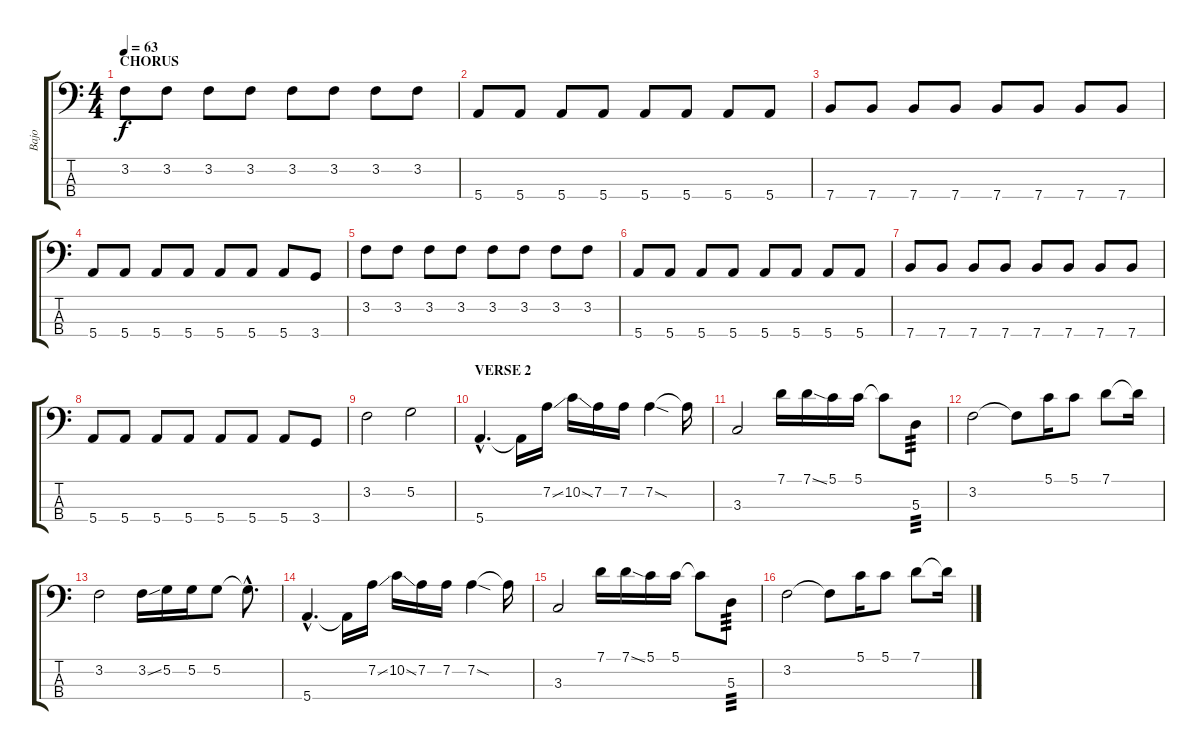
\track ("Bajo" "Bajo") {instrument electricbassfinger}
\staff {score tabs}
\tuning (G2 D2 A1 E1) {hide}
\ts (4 4)
\section ("" "CHORUS")
\tempo 63
\clef f4
\ks c
3.2.8{dy f} 3.2.8 3.2.8 3.2.8 3.2.8 3.2.8 3.2.8 3.2.8 |
5.4.8 5.4.8 5.4.8 5.4.8 5.4.8 5.4.8 5.4.8 5.4.8 |
7.4.8 7.4.8 7.4.8 7.4.8 7.4.8 7.4.8 7.4.8 7.4.8 |
5.4.8 5.4.8 5.4.8 5.4.8 5.4.8 5.4.8 5.4.8 3.4.8 |
3.2.8 3.2.8 3.2.8 3.2.8 3.2.8 3.2.8 3.2.8 3.2.8 |
5.4.8 5.4.8 5.4.8 5.4.8 5.4.8 5.4.8 5.4.8 5.4.8 |
7.4.8 7.4.8 7.4.8 7.4.8 7.4.8 7.4.8 7.4.8 7.4.8 |
5.4.8 5.4.8 5.4.8 5.4.8 5.4.8 5.4.8 5.4.8 3.4.8 |
3.2.2 5.2.2 |
\section ("" "VERSE 2")
5.4{hac}.4{d} 5.4{t}.16 7.2{ss}.16 10.2{ss}.16 7.2.16 7.2.16 7.2{sod}.4 7.2{t}.16 |
3.3.2 7.1.16 7.1{ss}.16 5.1.16 5.1.16 5.1{t}.8 5.3.8{tp 3} |
3.2.2 3.2{t}.8 5.1.16 5.1.8 7.1.8 7.1{t}.16 |
3.2.2 3.2{ss}.16 5.2.16 5.2.16 5.2.8 5.2{hac t}.8{d} |
5.4{hac}.4{d} 5.4{t}.16 7.2{ss}.16 10.2{ss}.16 7.2.16 7.2.16 7.2{sod}.4 7.2{t}.16 |
3.3.2 7.1.16 7.1{ss}.16 5.1.16 5.1.16 5.1{t}.8 5.3.8{tp 3} |
3.2.2 3.2{t}.8 5.1.16 5.1.8 7.1.8 7.1{t}.16
